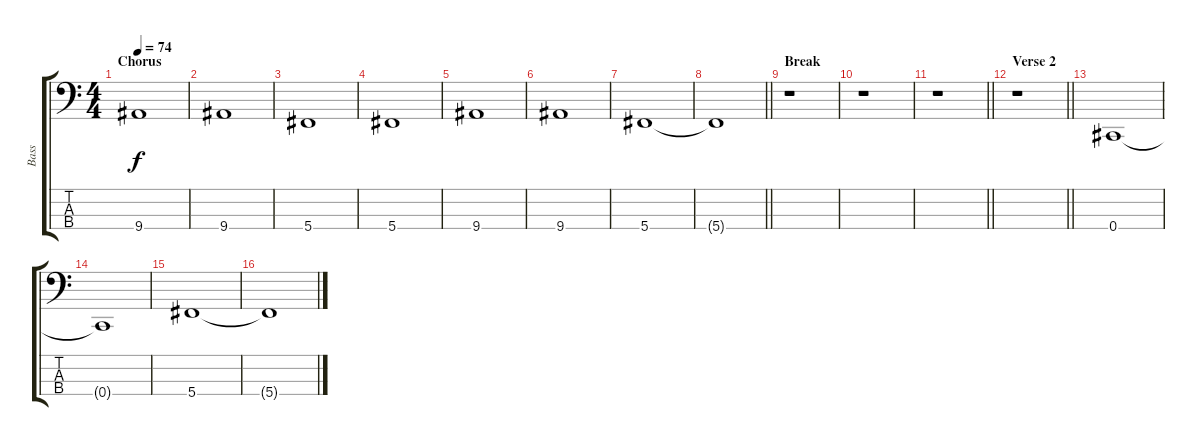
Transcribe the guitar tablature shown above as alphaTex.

\track ("Bass" "Bass") {instrument electricbassfinger}
\staff {score tabs}
\tuning (Gb2 Db2 Ab1 Db1) {hide}
\ts (4 4)
\section ("" "Chorus")
\tempo 74
\clef f4
\ks c
9.4.1{dy f} |
9.4.1 |
5.4.1 |
5.4.1 |
9.4.1 |
9.4.1 |
5.4.1 |
\barLineRight lightlight
5.4{t}.1 |
\section ("" "Break")
r.1 |
r.1 |
\barLineRight lightlight
r.1 |
\section ("" "Verse 2")
\barLineRight lightlight
r.1 |
0.4.1 |
0.4{t}.1 |
5.4.1 |
5.4{t}.1
